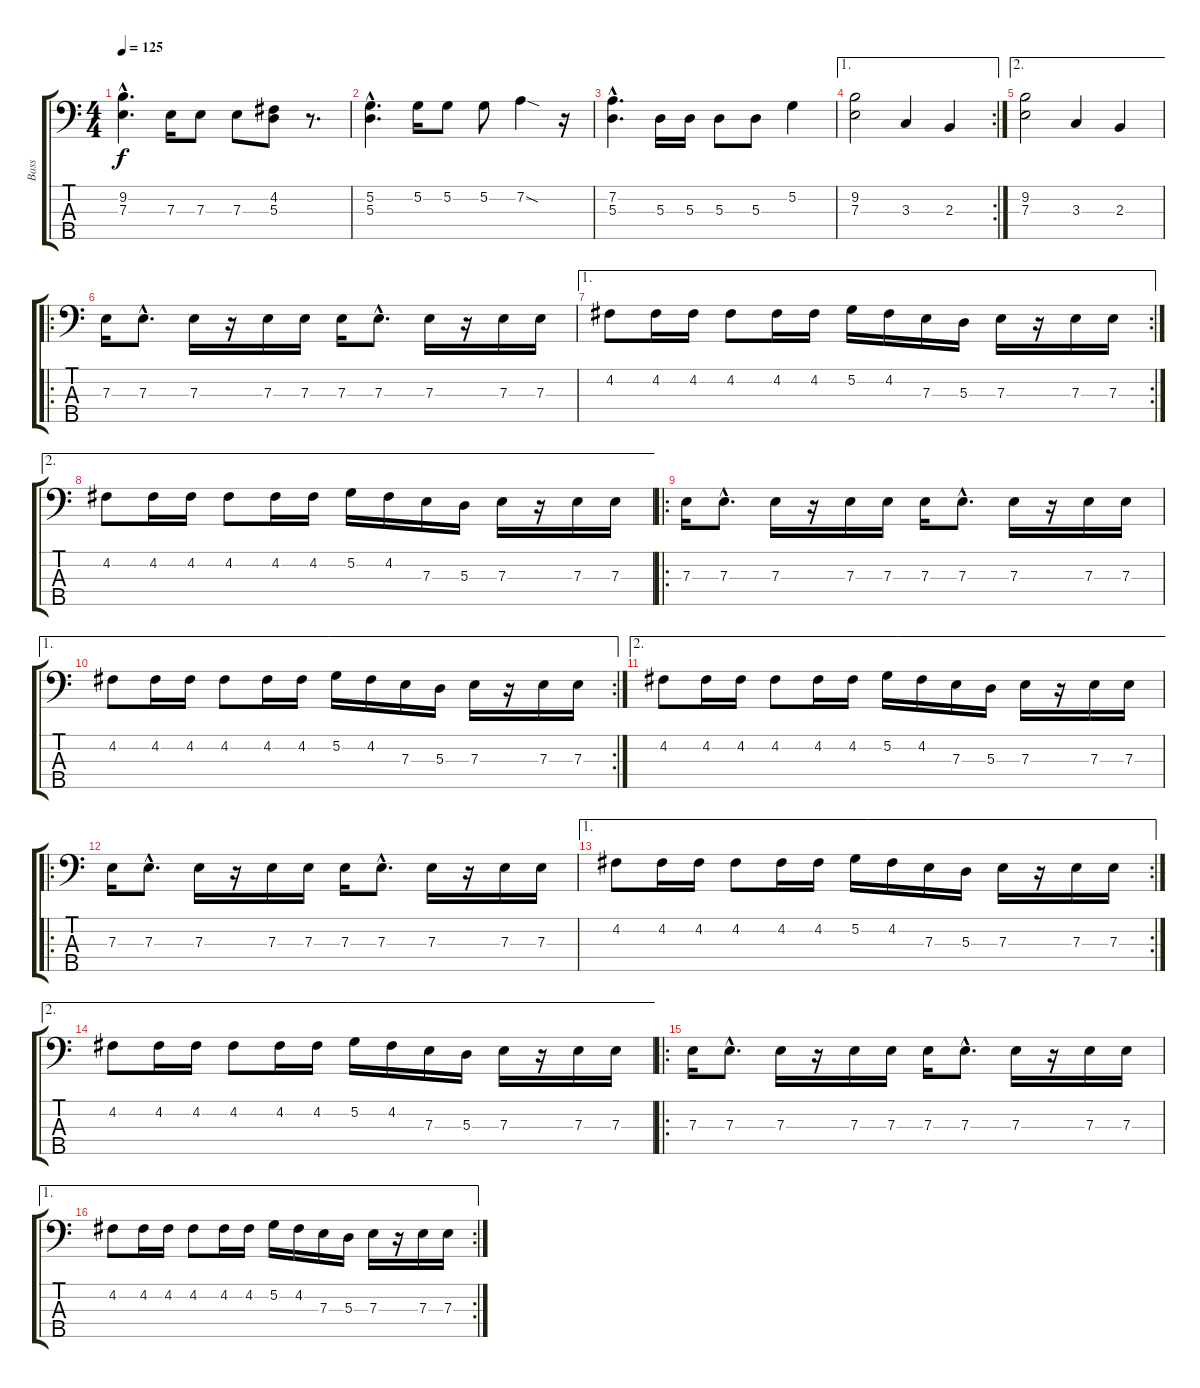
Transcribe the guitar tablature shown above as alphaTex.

\track ("Bass" "Bass") {instrument electricbassfinger}
\staff {score tabs}
\tuning (G2 D2 A1 E1 B0) {hide}
\ts (4 4)
\tempo 125
\clef f4
\ks c
(9.2{hac} 7.3{hac}).4{d dy f} 7.3.16 7.3.8 7.3.8 (4.2 5.3).8 r.8{d} |
(5.2{hac} 5.3{hac}).4{d} 5.2.16 5.2.8 5.2.8 7.2{sod}.4 r.16 |
(7.2{hac} 5.3{hac}).4{d} 5.3.16 5.3.16 5.3.8 5.3.8 5.2.4 |
\ae 1
\rc 2
(9.2 7.3).2 3.3.4 2.3.4 |
\ae 2
(9.2 7.3).2 3.3.4 2.3.4 |
\ro
7.3.16 7.3{hac}.8{d} 7.3.16 r.16 7.3.16 7.3.16 7.3.16 7.3{hac}.8{d} 7.3.16 r.16 7.3.16 7.3.16 |
\ae 1
\rc 2
4.2.8 4.2.16 4.2.16 4.2.8 4.2.16 4.2.16 5.2.16 4.2.16 7.3.16 5.3.16 7.3.16 r.16 7.3.16 7.3.16 |
\ae 2
4.2.8 4.2.16 4.2.16 4.2.8 4.2.16 4.2.16 5.2.16 4.2.16 7.3.16 5.3.16 7.3.16 r.16 7.3.16 7.3.16 |
\ro
7.3.16 7.3{hac}.8{d} 7.3.16 r.16 7.3.16 7.3.16 7.3.16 7.3{hac}.8{d} 7.3.16 r.16 7.3.16 7.3.16 |
\ae 1
\rc 2
4.2.8 4.2.16 4.2.16 4.2.8 4.2.16 4.2.16 5.2.16 4.2.16 7.3.16 5.3.16 7.3.16 r.16 7.3.16 7.3.16 |
\ae 2
4.2.8 4.2.16 4.2.16 4.2.8 4.2.16 4.2.16 5.2.16 4.2.16 7.3.16 5.3.16 7.3.16 r.16 7.3.16 7.3.16 |
\ro
7.3.16 7.3{hac}.8{d} 7.3.16 r.16 7.3.16 7.3.16 7.3.16 7.3{hac}.8{d} 7.3.16 r.16 7.3.16 7.3.16 |
\ae 1
\rc 2
4.2.8 4.2.16 4.2.16 4.2.8 4.2.16 4.2.16 5.2.16 4.2.16 7.3.16 5.3.16 7.3.16 r.16 7.3.16 7.3.16 |
\ae 2
4.2.8 4.2.16 4.2.16 4.2.8 4.2.16 4.2.16 5.2.16 4.2.16 7.3.16 5.3.16 7.3.16 r.16 7.3.16 7.3.16 |
\ro
7.3.16 7.3{hac}.8{d} 7.3.16 r.16 7.3.16 7.3.16 7.3.16 7.3{hac}.8{d} 7.3.16 r.16 7.3.16 7.3.16 |
\ae 1
\rc 2
4.2.8 4.2.16 4.2.16 4.2.8 4.2.16 4.2.16 5.2.16 4.2.16 7.3.16 5.3.16 7.3.16 r.16 7.3.16 7.3.16
